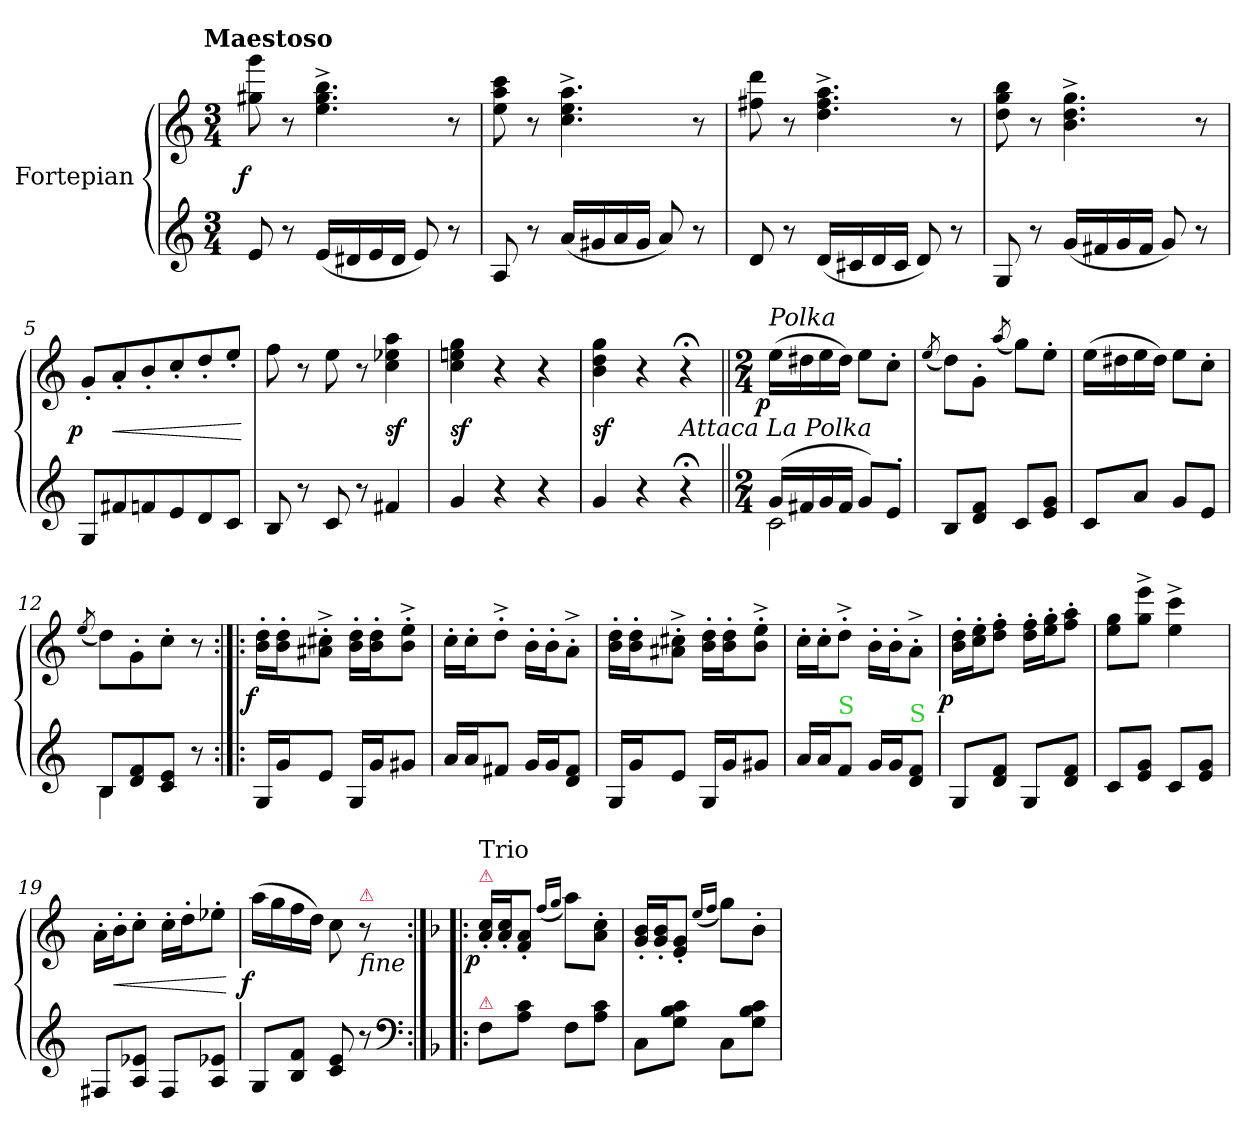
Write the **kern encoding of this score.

**kern	**kern	**dynam
*part1	*part1	*part1
*staff2	*staff1	*staff1/2
*I"Fortepian	*	*
*clefG2	*clefG2	*
*k[]	*k[]	*
!!LO:TX:omd:t=Maestoso
*M3/4	*M3/4	*
*MM88	*MM88	*
=1	=1	=1
!	!	!LO:DY:rj
8e/	8gg#X\ 8ggg\	f
8r	8r	.
(16e/LL	4.ee^<\ 4.gg#^<\ 4.bb^<\	.
16d#X/	.	.
16e/	.	.
16d#/JJ	.	.
8e/)	.	.
8r	8r	.
=2	=2	=2
8A/	8ee\ 8aa\ 8ccc\	.
8r	8r	.
(16a/LL	4.cc^<\ 4.ee^<\ 4.aa^<\	.
16g#X/	.	.
16a/	.	.
16g#/JJ	.	.
8a/)	.	.
8r	8r	.
=3	=3	=3
8d/	8ff#X\ 8ddd\	.
8r	8r	.
(16d/LL	4.dd^<\ 4.ff#^<\ 4.aa^<\	.
16c#X/	.	.
16d/	.	.
16c#/JJ	.	.
8d/)	.	.
8r	8r	.
=4	=4	=4
8G/	8dd\ 8gg\ 8bb\	.
8r	8r	.
(16g/LL	4.b^<\ 4.dd^<\ 4.gg^<\	.
16f#X/	.	.
16g/	.	.
16f#/JJ	.	.
8g/)	.	.
8r	8r	.
=5	=5	=5
!	!	!LO:DY:rj
8G/L	8g'/L	p
8f#X/	8a'/	<
8fn/	8b'/	.
8e/	8cc'/	.
8d/	8dd'/	.
8c/J	8ee'/J	.
.	.	[
=6	=6	=6
8B/	8ff\	.
8r	8r	.
8c/	8ee\	.
8r	8r	.
4f#X/	4cc\ 4ee-X\ 4aa\	sf
=7	=7	=7
4g/	4cc\ 4een\ 4gg\	sf
4r	4r	.
4r	4r	.
=8	=8	=8
4g/	4b\ 4dd\ 4gg\	sf
4r	4r	.
!LO:TX:a:i:t=Attaca La Polka	!	!
4r;<	4r;<	.
=9||	=9||	=9||
*M2/4	*M2/4	*
*^	*	*
!	!	!LO:TX:a:i:t=Polka	!
!	!	!	!LO:DY:rj
(16g/LL	2c\	(16ee\LL	p
16f#X/	.	16dd#X\	.
16g/	.	16ee\	.
16f#/JJ	.	16dd#\JJ)	.
8g/L)	.	8ee\L	.
8e'/J	.	8cc'\J	.
*v	*v	*	*
=10	=10	=10
.	(8qee/	.
8B/L	8dd\L)	.
8d/ 8f/J	8g'\J	.
.	(8qaa/	.
8c/L	8gg\L)	.
8e/ 8g/J	8ee'\J	.
=11	=11	=11
8c/L	(16ee\LL	.
.	16dd#X\	.
8a/J	16ee\	.
.	16dd#\JJ)	.
8g/L	8ee\L	.
8e/J	8cc'\J	.
=12	=12	=12
.	(8qee/	.
*^	*	*
8B/L	4B\	8dd\L)	.
8d/ 8f/	.	8g'\	.
8c/ 8e/J	4ryy	8cc'\J	.
8r	.	8r	.
*v	*v	*	*
=13:|!|:	=13:|!|:	=13:|!|:
!	!	!LO:DY:rj
16G/LL	16b'\ 16dd'\LL	f
16g/J	16b'\ 16dd'\J	.
8e/J	8a#X'^<\ 8cc#X'^<\J	.
16G/LL	16b'\ 16dd'\LL	.
16g/J	16b'\ 16dd'\J	.
8g#X/J	8b'^<\ 8ee'^<\J	.
=14	=14	=14
16a/LL	16cc'\LL	.
16a/J	16cc'\J	.
8f#X/J	8dd'^<\J	.
16g/LL	16b'\LL	.
16g/J	16b'\J	.
8d/ 8f#/J	8a'^<\J	.
=15	=15	=15
16G/LL	16b'\ 16dd'\LL	.
16g/J	16b'\ 16dd'\J	.
8e/J	8a#X'^<\ 8cc#X'^<\J	.
16G/LL	16b'\ 16dd'\LL	.
16g/J	16b'\ 16dd'\J	.
8g#X/J	8b'^<\ 8ee'^<\J	.
=16	=16	=16
16a/LL	16cc'\LL	.
16a/J	16cc'\J	.
!LO:TX:a:color=limegreen:t=S	!	!
8f/J	8dd'^<\J	.
16g/LL	16b'\LL	.
16g/J	16b'\J	.
!LO:TX:a:color=limegreen:t=S	!	!
8d/ 8f/J	8a'^<\J	.
=17	=17	=17
!	!	!LO:DY:rj
8G/L	16b'\ 16dd'\LL	p
.	16cc'\ 16ee'\J	.
8d/ 8f/J	8dd'\ 8ff'\J	.
8G/L	16dd'\ 16ff'\LL	.
.	16ee'\ 16gg'\J	.
8d/ 8f/J	8ff'\ 8aa'\J	.
=18	=18	=18
8c/L	8ee\ 8gg\L	.
8e/ 8g/J	8gg^<\ 8eee^<\J	.
8c/L	4ee^<\ 4ccc^<\	.
8e/ 8g/J	.	.
=19	=19	=19
8F#X/L	16a'\LL	.
.	16b'\J	<
8A/ 8e-X/J	8cc'\J	.
8F#/L	16cc'\LL	.
.	16dd'\J	.
8A/ 8e-X/J	8ee-X'\J	.
.	.	[
=20	=20	=20
!	!	!LO:DY:rj
8G/L	(16aa\LL	f
.	16gg\	.
8B/ 8f/J	16ff\	.
.	16dd\JJ)	.
8c/ 8e/	8cc\	.
!	!LO:TX:b:i:t=fine	!
!	!LO:TX:a:color=crimson:t=⚠	!
8r	8r	.
*clefF4	*	*
=21:|!|:	=21:|!|:	=21:|!|:
*k[b-]	*k[b-]	*
!	!LO:TX:a:color=crimson:t=⚠	!
!	!LO:TX:a:t=Trio	!
!LO:TX:a:color=crimson:t=⚠	!	!
!	!	!LO:DY:rj
8F\L	16a'/ 16cc'/LL	p
.	16a'/ 16cc'/J	.
8A\ 8c\J	8f'/ 8a'/J	.
.	(16qqff/LL	.
.	16qqgg/JJ	.
8F\L	8aa\L)	.
8A\ 8c\J	8a'\ 8cc'\J	.
=22	=22	=22
8C\L	16g'/ 16b-'/LL	.
.	16g'/ 16b-'/J	.
8G\ 8B-\ 8c\J	8e'/ 8g'/J	.
.	(16qqee/LL	.
.	16qqff/JJ	.
8C\L	8gg\L)	.
8G\ 8B-\ 8c\J	8b-'\J	.
=	=	=
*-	*-	*-
